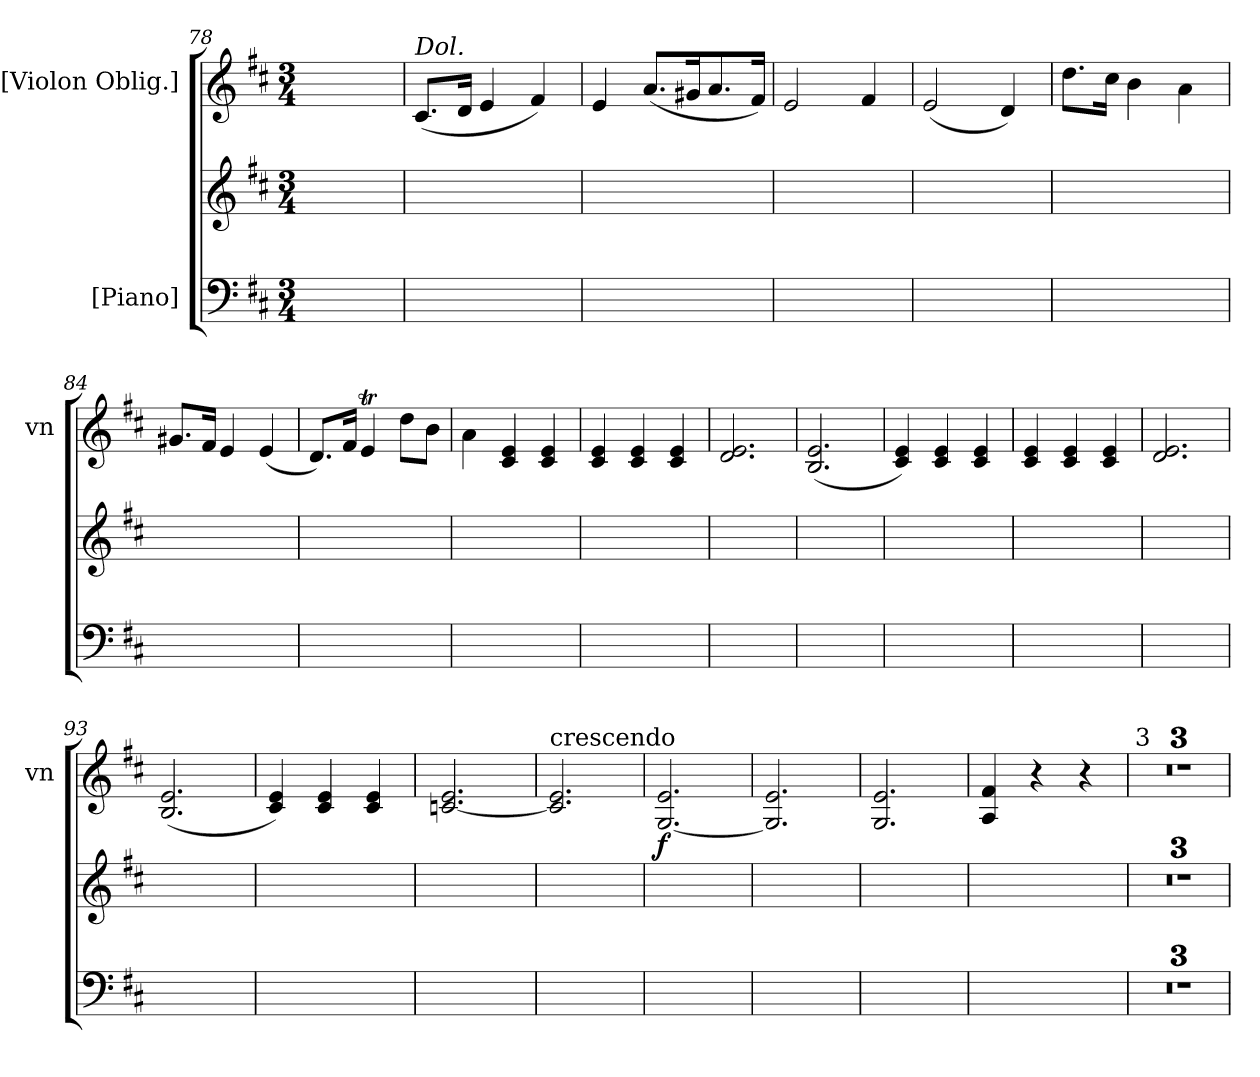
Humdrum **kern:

**kern	**kern	**kern	**dynam
*part2	*part2	*part1	*part1
*staff3	*staff2	*staff1	*staff1
*I"[Piano]	*	*I"[Violon Oblig.]	*
*	*	*I'vn	*
*clefF4	*clefG2	*clefG2	*
*k[f#c#]	*k[f#c#]	*k[f#c#]	*
*M3/4	*M3/4	*M3/4	*
=78	=78	=78	=78
2.ryy	2.ryy	2.ryy	.
=79	=79	=79	=79
!	!	!LO:TX:a:i:t=Dol.	!
2.ryy	2.ryy	(8.c#/L	.
.	.	16d/Jk	.
.	.	4e/	.
.	.	4f#/)	.
=80	=80	=80	=80
2.ryy	2.ryy	4e/	.
.	.	(8.a/L	.
.	.	16g#X/K	.
.	.	8.a/	.
.	.	16f#/Jk)	.
=81	=81	=81	=81
2.ryy	2.ryy	2e/	.
.	.	4f#/	.
=82	=82	=82	=82
2.ryy	2.ryy	(2e/	.
.	.	4d/)	.
=83	=83	=83	=83
2.ryy	2.ryy	8.dd\L	.
.	.	16cc#\Jk	.
.	.	4b\	.
.	.	4a\	.
=84	=84	=84	=84
2.ryy	2.ryy	8.g#X/L	.
.	.	16f#/Jk	.
.	.	4e/	.
.	.	(4e/	.
=85	=85	=85	=85
2.ryy	2.ryy	8.d/L)	.
.	.	16f#/Jk	.
.	.	4eT/	.
.	.	8dd\L	.
.	.	8b\J	.
=86	=86	=86	=86
2.ryy	2.ryy	4a\	.
.	.	4c#/ 4e/	.
.	.	4c#/ 4e/	.
=87	=87	=87	=87
2.ryy	2.ryy	4c#/ 4e/	.
.	.	4c#/ 4e/	.
.	.	4c#/ 4e/	.
=88	=88	=88	=88
2.ryy	2.ryy	2.d/ 2.e/	.
=89	=89	=89	=89
2.ryy	2.ryy	(2.B/ 2.e/	.
=90	=90	=90	=90
2.ryy	2.ryy	4c#/ 4e/)	.
.	.	4c#/ 4e/	.
.	.	4c#/ 4e/	.
=91	=91	=91	=91
2.ryy	2.ryy	4c#/ 4e/	.
.	.	4c#/ 4e/	.
.	.	4c#/ 4e/	.
=92	=92	=92	=92
2.ryy	2.ryy	2.d/ 2.e/	.
=93	=93	=93	=93
2.ryy	2.ryy	(2.B/ 2.e/	.
=94	=94	=94	=94
2.ryy	2.ryy	4c#/ 4e/)	.
.	.	4c#/ 4e/	.
.	.	4c#/ 4e/	.
=95	=95	=95	=95
2.ryy	2.ryy	[2.cn/ 2.e/	.
=96	=96	=96	=96
!	!	!LO:TX:a:t=crescendo	!
2.ryy	2.ryy	2.c]/ 2.e/	.
=97	=97	=97	=97
2.ryy	2.ryy	[2.G/ 2.e/	f
=98	=98	=98	=98
2.ryy	2.ryy	2.G]/ 2.e/	.
=99	=99	=99	=99
2.ryy	2.ryy	2.G/ 2.e/	.
=100	=100	=100	=100
2.ryy	2.ryy	4A/ 4f#/	.
.	.	4r	.
.	.	4r	.
=101	=101	=101	=101
!	!	!LO:TX:a:t=3	!
2.ryy	2.ryy	2.r	.
=102	=102	=102	=102
2.ryy	2.ryy	2.r	.
=103	=103	=103	=103
!	!	!LO:N:vis=1	!
2.ryy	2.ryy	2.r	.
=	=	=	=
*-	*-	*-	*-
